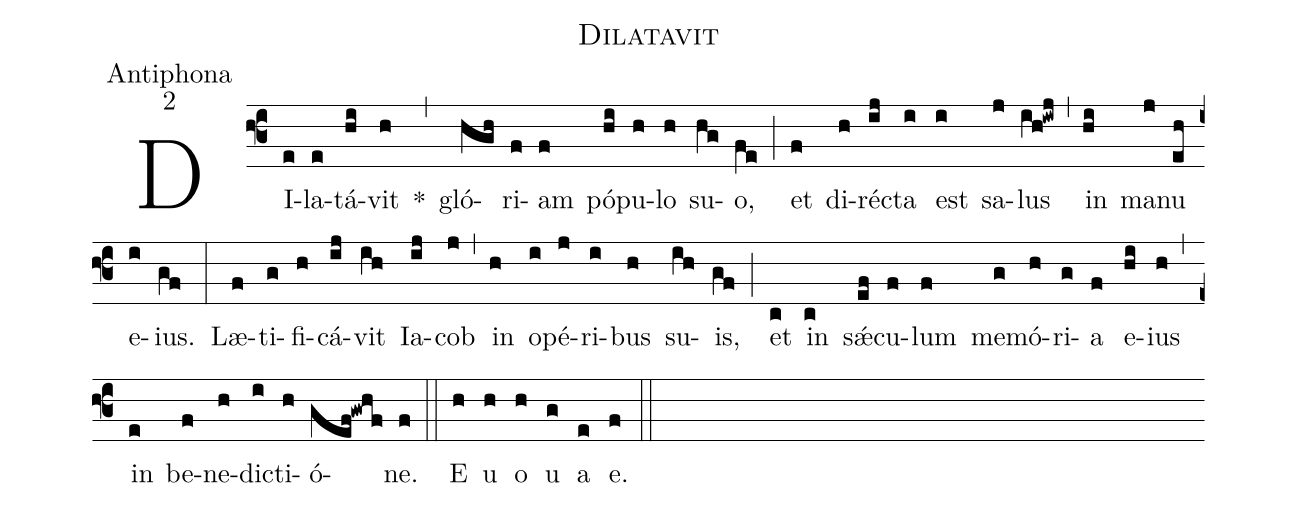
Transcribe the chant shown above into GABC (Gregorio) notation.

name:Dilatavit;
office-part:Antiphona;
mode:2;
%%
(f3)DI(e)la(e)tá(hi)vit(h) *(,) gló(hgh)ri(f)am(f) pó(hi)pu(h)lo(h) su(hg)o,(fe) (;) et(f) di(h)ré(ij)cta(i) est(i) sa(j)lus(ih!iwj) (,) in(hi) ma(j)nu(eh) e(i)ius.(gf) (:) Læ(f)ti(g)fi(h)cá(ij)vit(ih) Ia(ij)cob(j) (,) in(h) o(i)pé(j)ri(i)bus(h) su(ih)is,(gf) (;) et(c) in(c) sǽ(ef)cu(f)lum(f) me(g)mó(h)ri(g)a(f) e(hi)ius(h) (,) in(e) be(f)ne(h)di(i)cti(h)ó(gef!gwhf)ne.(f) (::) E(h) u(h) o(h) u(g) a(e) e.(f) (::)
